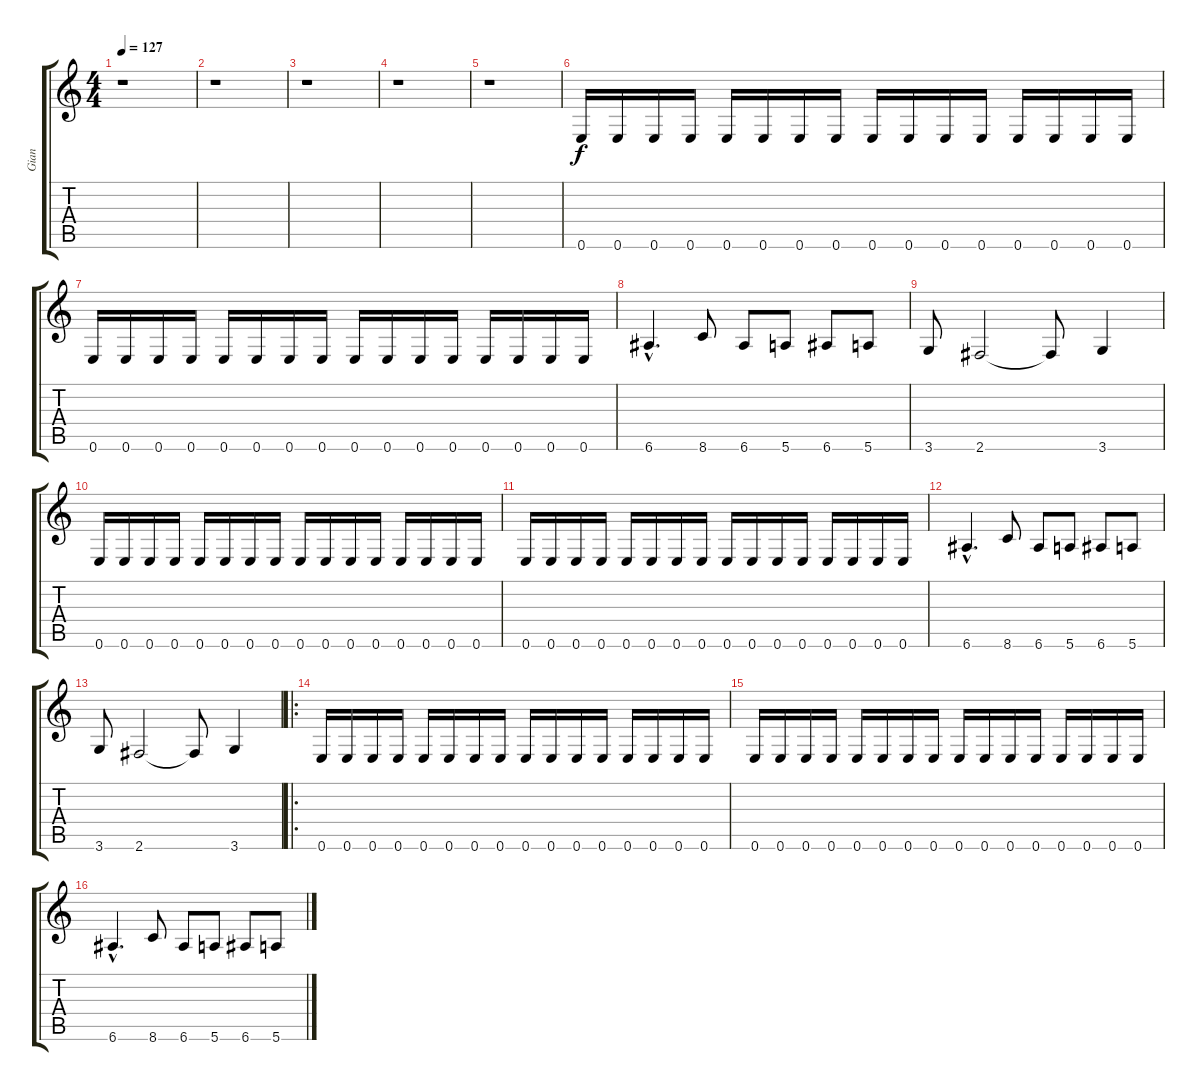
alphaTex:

\track ("Gian" "Gian") {instrument distortionguitar}
\staff {score tabs}
\tuning (E4 B3 G3 D3 A2 E2) {hide}
\ts (4 4)
\tempo 127
\clef g2
\ks c
r.1{dy f} |
r.1 |
r.1 |
r.1 |
r.1 |
0.6.16 0.6.16 0.6.16 0.6.16 0.6.16 0.6.16 0.6.16 0.6.16 0.6.16 0.6.16 0.6.16 0.6.16 0.6.16 0.6.16 0.6.16 0.6.16 |
0.6.16 0.6.16 0.6.16 0.6.16 0.6.16 0.6.16 0.6.16 0.6.16 0.6.16 0.6.16 0.6.16 0.6.16 0.6.16 0.6.16 0.6.16 0.6.16 |
6.6{hac}.4{d} 8.6.8 6.6.8 5.6.8 6.6.8 5.6.8 |
3.6.8 2.6.2 2.6{t}.8 3.6.4 |
0.6.16 0.6.16 0.6.16 0.6.16 0.6.16 0.6.16 0.6.16 0.6.16 0.6.16 0.6.16 0.6.16 0.6.16 0.6.16 0.6.16 0.6.16 0.6.16 |
0.6.16 0.6.16 0.6.16 0.6.16 0.6.16 0.6.16 0.6.16 0.6.16 0.6.16 0.6.16 0.6.16 0.6.16 0.6.16 0.6.16 0.6.16 0.6.16 |
6.6{hac}.4{d} 8.6.8 6.6.8 5.6.8 6.6.8 5.6.8 |
3.6.8 2.6.2 2.6{t}.8 3.6.4 |
\ro
0.6.16 0.6.16 0.6.16 0.6.16 0.6.16 0.6.16 0.6.16 0.6.16 0.6.16 0.6.16 0.6.16 0.6.16 0.6.16 0.6.16 0.6.16 0.6.16 |
0.6.16 0.6.16 0.6.16 0.6.16 0.6.16 0.6.16 0.6.16 0.6.16 0.6.16 0.6.16 0.6.16 0.6.16 0.6.16 0.6.16 0.6.16 0.6.16 |
6.6{hac}.4{d} 8.6.8 6.6.8 5.6.8 6.6.8 5.6.8
